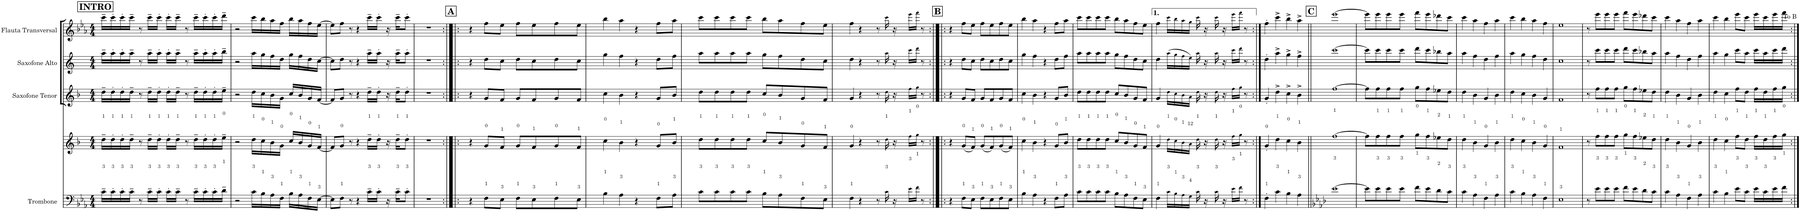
**kern	**kern	**kern	**kern	**kern
*part5	*part4	*part3	*part2	*part1
*staff5	*staff4	*staff3	*staff2	*staff1
*I"Trombone	*I"Trompete em Bb	*I"Saxofone Tenor	*I"Saxofone Alto	*I"Flauta Transversal
*I'Tbn.	*I'Tpt	*I'Sax. Tn.	*	*I'Fl.
*clefF4	*clefG2	*clefG2	*clefG2	*clefG2
*	*Trd1c2	*Trd8c14	*Trd5c9	*
*k[b-e-a-]	*k[b-]	*k[b-]	*k[]	*k[b-e-a-]
*M4/4	*M4/4	*M4/4	*M4/4	*M4/4
!!LO:REH:place=s1:a:B:cj:fs=14:t=INTRO
=1	=1	=1	=1	=1
16c~\LL	16dd~\LL	16dd~\LL	16aa~\LL	16ccc~\LL
16c'\	16dd'\	16dd'\	16aa'\	16ccc'\
16c'\	16dd'\	16dd'\	16aa'\	16ccc'\
16c~\JJ	16dd~\JJ	16dd~\JJ	16aa~\JJ	16ccc~\JJ
8r	8r	8r	8r	8r
16c~\LL	16dd~\LL	16dd~\LL	16aa~\LL	16ccc~\LL
16c'\JJ	16dd'\JJ	16dd'\JJ	16aa'\JJ	16ccc'\JJ
16c'\LL	16dd'\LL	16dd'\LL	16aa'\LL	16ccc'\LL
16c~\JJ	16dd~\JJ	16dd~\JJ	16aa~\JJ	16ccc~\JJ
8r	8r	8r	8r	8r
16c~\LL	16dd~\LL	16dd~\LL	16aa~\LL	16ccc~\LL
16c'\	16dd'\	16dd'\	16aa'\	16ccc'\
16c'\	16dd'\	16dd'\	16aa'\	16ccc'\
16d~\JJ	16ee~\JJ	16ee~\JJ	16bb~\JJ	16ddd~\JJ
=2	=2	=2	=2	=2
2r	2r	2r	2r	2r
16c\LL	16dd\LL	16dd\LL	16aa\LL	16ccc\LL
16B-\	16cc\	16cc\	16gg\	16bb-\
16A-\	16b-\	16b-\	16ff\	16aa-\
16F\JJ	16g\JJ	16g\JJ	16dd\JJ	16ff\JJ
16B-\LL	16cc/LL	16cc/LL	16gg\LL	16bb-\LL
16A-\	16b-/	16b-/	16ff\	16aa-\
16F\	16g/	16g/	16dd\	16ff\
[16E-\JJ	[16f/JJ	[16f/JJ	[16cc\JJ	[16ee-\JJ
=3	=3	=3	=3	=3
8E-\L]	8f/L]	8f/L]	8cc\L]	8ee-\L]
8F\J	8g/J	8g/J	8dd\J	8ff\J
8r	8r	8r	8r	8r
4r	4r	4r	4r	4r
16c~\LL	16dd~\LL	16dd~\LL	16aa~\LL	16ccc~\LL
16c'\JJ	16dd'\JJ	16dd'\JJ	16aa'\JJ	16ccc'\JJ
16r	16r	16r	16r	16r
16c~\KL	16dd~\KL	16dd~\KL	16aa~\KL	16ccc~\KL
8c'\J	8dd'\J	8dd'\J	8aa'\J	8ccc'\J
=4	=4	=4	=4	=4
1r	1r	1r	1r	1r
!!LO:REH:place=s1:a:B:cj:fs=14:t=A
=5:|!|:	=5:|!|:	=5:|!|:	=5:|!|:	=5:|!|:
4r	4r	4r	4r	4r
8F\L	8g/L	8g/L	8dd\L	8ff\L
8E-\J	8f/J	8f/J	8cc\J	8ee-\J
8F\L	8g/L	8g/L	8dd\L	8ff\L
8E-\	8f/	8f/	8cc\	8ee-\
8F\	8g/	8g/	8dd\	8ff\
8E-\J	8f/J	8f/J	8cc\J	8ee-\J
=6	=6	=6	=6	=6
4B-\	4cc\	4cc\	4gg\	4bb-\
4A-\	4b-\	4b-\	4ff\	4aa-\
4r	4r	4r	4r	4r
8F\L	8g/L	8g/L	8dd\L	8ff\L
8A-\J	8b-/J	8b-/J	8ff\J	8aa-\J
=7	=7	=7	=7	=7
8c\L	8dd\L	8dd\L	8aa\L	8ccc\L
8c\	8dd\	8dd\	8aa\	8ccc\
8c\	8dd\	8dd\	8aa\	8ccc\
8c\J	8dd\J	8dd\J	8aa\J	8ccc\J
8B-\L	8cc/L	8cc/L	8gg\L	8bb-\L
8A-\	8b-/	8b-/	8ff\	8aa-\
8F\	8g/	8g/	8dd\	8ff\
8E-\J	8f/J	8f/J	8cc\J	8ee-\J
=8	=8	=8	=8	=8
4F\	4g/	4g/	4dd\	4ff\
4r	4r	4r	4r	4r
8r	8r	8r	8r	8r
16c!\	16dd!\	16dd!\	16aa!\	16ccc!\
16r	16r	16r	16r	16r
16e-!\LL	16ff!\LL	16ff!\LL	16ccc!\LL	16eee-!\LL
16f!\JJ	16gg!\JJ	16gg!\JJ	16ddd!\JJ	16fff!\JJ
8r	8r	8r	8r	8r
!!LO:REH:place=s1:a:B:cj:fs=14:t=B
=9:|!|:	=9:|!|:	=9:|!|:	=9:|!|:	=9:|!|:
4r	4r	4r	4r	4r
8F\L	(8g/L	8g/L	8dd\L	8ff\L
8E-\J	8f/J)	8f/J	8cc\J	8ee-\J
8F\L	(8g/L	8g/L	8dd\L	8ff\L
8E-\	8f/)	8f/	8cc\	8ee-\
8F\	(8g/	8g/	8dd\	8ff\
8E-\J	8f/J)	8f/J	8cc\J	8ee-\J
=10	=10	=10	=10	=10
4B-\	4cc\	4cc\	4gg\	4bb-\
4A-\	4b-\	4b-\	4ff\	4aa-\
4r	4r	4r	4r	4r
8F\L	8g/L	8g/L	8dd\L	8ff\L
8A-\J	8b-/J	8b-/J	8ff\J	8aa-\J
=11	=11	=11	=11	=11
8c\L	8dd\L	8dd\L	8aa\L	8ccc\L
8c\	8dd\	8dd\	8aa\	8ccc\
8c\	8dd\	8dd\	8aa\	8ccc\
8c\J	8dd\J	8dd\J	8aa\J	8ccc\J
8B-\L	8cc/L	8cc/L	8gg\L	8bb-\L
8A-\	8b-/	8b-/	8ff\	8aa-\
8F\	8g/	8g/	8dd\	8ff\
8E-\J	8f/J	8f/J	8cc\J	8ee-\J
=12	=12	=12	=12	=12
4F\	4g/	4g/	4dd\	4ff\
16c!\LL	16dd!\LL	16dd!\LL	(16aa!\LL	16ccc!\LL
16B-!\	16cc!\	16cc!\	16gg!\	16bb-!\
16A-!\	16b-!\	16b-!\	16ff!\	16aa-!\
16G!\JJ	16a!\JJ	16a!\JJ	16ee!\JJ)	16gg!\JJ
16c!\	16dd!\	16dd!\	16aa!\	16ccc!\
16r	16r	16r	16r	16r
16c!\	16dd!\	16dd!\	16aa!\	16ccc!\
16r	16r	16r	16r	16r
16e-!\LL	16ff!\LL	16ff!\LL	16ccc!\LL	16eee-!\LL
16f!\JJ	16gg!\JJ	16gg!\JJ	16ddd!\JJ	16fff!\JJ
8r	8r	8r	8r	8r
=13:|!	=13:|!	=13:|!	=13:|!	=13:|!
4F'\	4g'/	4g'/	4dd'\	4ff'\
4c\	4dd\	4dd^\	4aa^\	4ccc^\
4B-\	4cc\	4cc^\	4gg^\	4bb-^\
4A-\	4b-\	4b-^\	4ff^\	4aa-^\
!!LO:REH:place=s1:a:B:cj:fs=14:t=C
=14||	=14||	=14||	=14||	=14||
*k[b-e-a-d-]	*	*	*	*
[1e-	[1ff	[1ff	[1ccc	[1eee-
=15	=15	=15	=15	=15
8e-\L]	8ff\L]	8ff\L]	8ccc\L]	8eee-\L]
8e-\	8ff\	8ff\	8ccc\	8eee-\
8e-\	8ff\	8ff\	8ccc\	8eee-\
8e-\J	8ff\J	8ff\J	8ccc\J	8eee-\J
8f\L	8gg\L	8gg\L	8ddd\L	8fff\L
8e-\	8ff\	8ff\	8ccc\	8eee-\
8d-\	8ee-X\	8ee-X\	8bb-X\	8ddd-X\
8c\J	8dd\J	8dd\J	8aa\J	8ccc\J
=16	=16	=16	=16	=16
4c\	4dd\	4dd\	4aa\	4ccc\
4A-\	4b-\	4b-\	4ff\	4aa-\
4F\	4g/	4g/	4dd\	4ff\
4A-\	4b-\	4b-\	4ff\	4aa-\
=17	=17	=17	=17	=17
4c\	4dd\	4dd\	4aa\	4ccc\
4B-\	4cc\	4cc\	4gg\	4bb-\
4A-\	4b-\	4b-\	4ff\	4aa-\
4F\	4g/	4g/	4dd\	4ff\
=18	=18	=18	=18	=18
1E-	1f	1f	1cc	1ee-
=19	=19	=19	=19	=19
8r	8r	8r	8r	8r
8e-\L	8ff\L	8ff\L	8ccc\L	8eee-\L
8e-\	8ff\	8ff\	8ccc\	8eee-\
8e-\J	8ff\J	8ff\J	8ccc\J	8eee-\J
8f\L	8gg\L	8gg\L	8ddd\L	8fff\L
8e-\	8ff\	8ff\	8ccc\	8eee-\
8d-\	8ee-X\	8ee-X\	8bb-X\	8ddd-X\
8c\J	8dd\J	8dd\J	8aa\J	8ccc\J
=20	=20	=20	=20	=20
4c\	4dd\	4dd\	4aa\	4ccc\
4A-\	4b-\	4b-\	4ff\	4aa-\
4F\	4g/	4g/	4dd\	4ff\
4A-\	4b-\	4b-\	4ff\	4aa-\
=21	=21	=21	=21	=21
4c\	4dd\	4dd\	4aa\	4ccc\
4B-\	4cc\	4cc\	4gg\	4bb-\
8e-\L	8ff\L	8ff\L	8ccc\L	8eee-\L
8c\J	8dd\J	8dd\J	8aa\J	8ccc\J
16e-\LL	16ff\LL	16ff\LL	16ccc\LL	16eee-\LL
16c\	16dd\	16dd\	16aa\	16ccc\
16e-\	16ff\	16ff\	16ccc\	16eee-\
!	!	!	!	!LO:TX:a:t=To B
16f\JJ	16gg\JJ	16gg\JJ	16ddd\JJ	16fff\JJ
=:|!	=:|!	=:|!	=:|!	=:|!
*-	*-	*-	*-	*-
